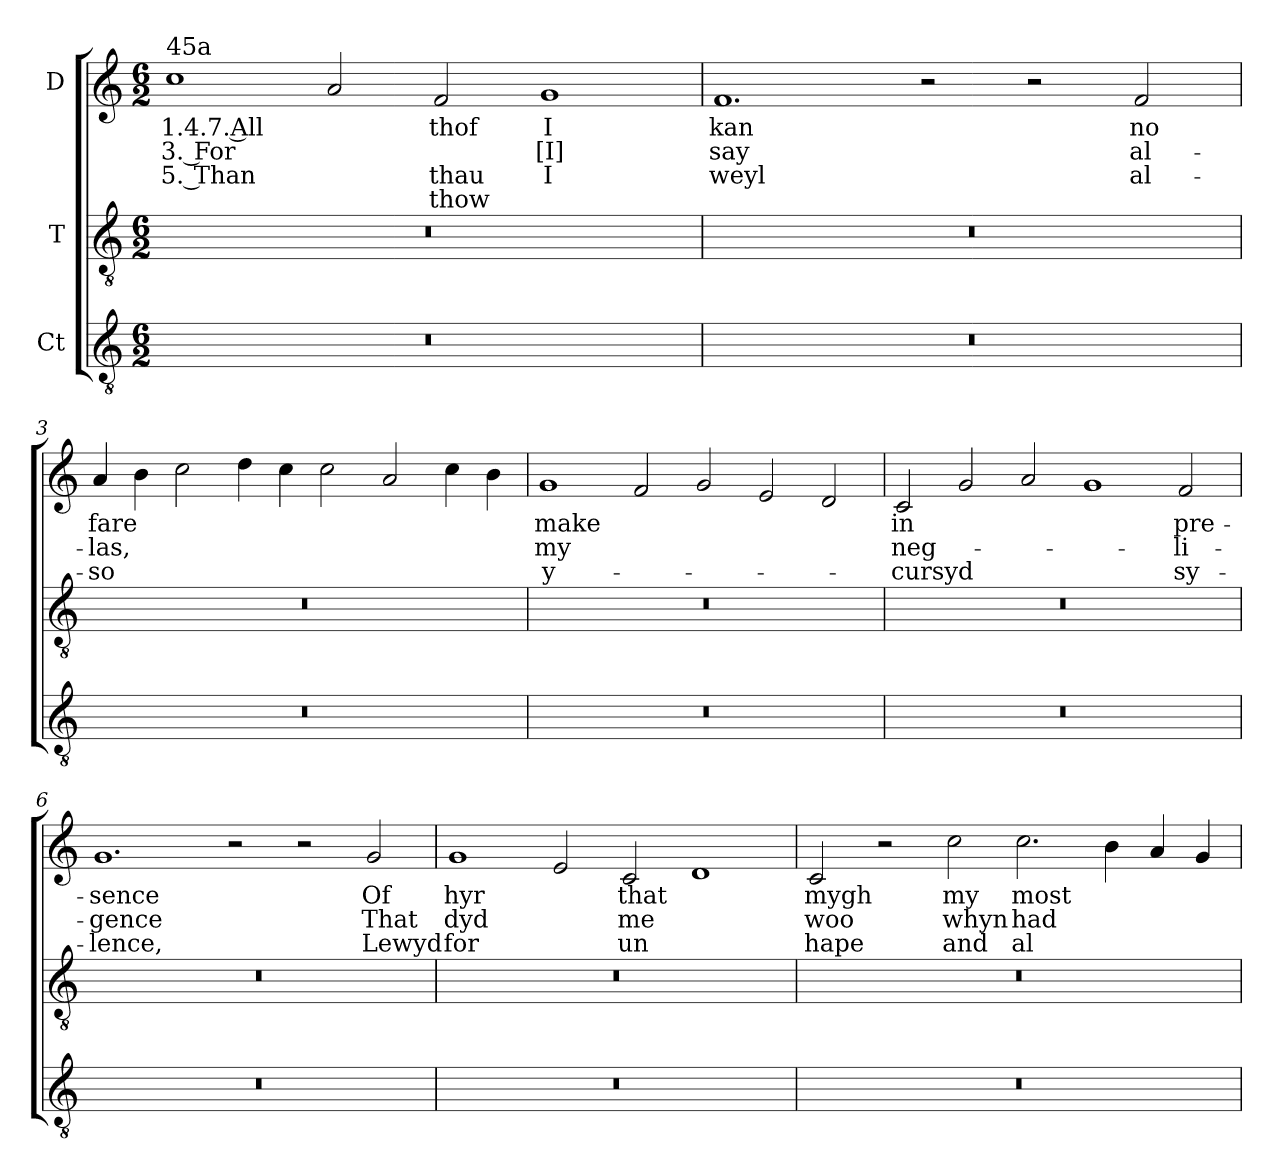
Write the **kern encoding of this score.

**kern	**kern	**kern	**text	**text	**text	**text
*part3	*part2	*part1	*part1	*part1	*part1	*part1
*staff3	*staff2	*staff1	*staff1	*staff1	*staff1	*staff1
*I"Ct	*I"T	*I"D	*	*	*	*
!!LO:PB:g=z
*clefGv2	*clefGv2	*clefG2	*	*	*	*
*ITrd7c12	*ITrd7c12	*ITrd7c12	*	*	*	*
*k[]	*k[]	*k[]	*	*	*	*
*C:	*C:	*C:	*	*	*	*
*M6/2	*M6/2	*M6/2	*	*	*	*
=1	=1	=1	=1	=1	=1	=1
!LO:N:vis=1	!LO:N:vis=1	!	!	!	!	!
!	!	!LO:TX:a:t=45a	!	!	!	!
!	!	!	!LO:LY:b:color=#000000	!LO:LY:b:color=#000000	!LO:LY:b:color=#000000	!
0.r	0.r	1ci\	1.4.7. All	3. For	5. Than	.
!	!	!	!LO:LY:b:color=#000000	!	!	!
.	.	2Ai/	.	.	.	.
!	!	!	!LO:LY:b:color=#000000	!LO:LY:b:color=#000000	!LO:LY:b:color=#000000	!LO:LY:b:color=#000000
.	.	2Fi/	thof	.	thau	thow
!	!	!	!LO:LY:b:color=#000000	!LO:LY:b:color=#000000	!LO:LY:b:color=#000000	!
.	.	1Gi/	I	[I]	I	.
=2	=2	=2	=2	=2	=2	=2
!LO:N:vis=1	!LO:N:vis=1	!	!	!	!	!
!	!	!	!LO:LY:b:color=#000000	!LO:LY:b:color=#000000	!LO:LY:b:color=#000000	!
0.r	0.r	1.Fi/	kan	say	weyl	.
.	.	2r	.	.	.	.
.	.	2r	.	.	.	.
!	!	!	!LO:LY:b:color=#000000	!LO:LY:b:color=#000000	!LO:LY:b:color=#000000	!
.	.	2Fi/	no	al-	al-	.
=3	=3	=3	=3	=3	=3	=3
!LO:N:vis=1	!LO:N:vis=1	!	!	!	!	!
!	!	!	!LO:LY:b:color=#000000	!LO:LY:b:color=#000000	!LO:LY:b:color=#000000	!
0.r	0.r	4Ai/	fare	-las,	-so	.
.	.	4Bi\	.	.	.	.
.	.	2ci\	.	.	.	.
.	.	4di\	.	.	.	.
.	.	4ci\	.	.	.	.
.	.	2ci\	.	.	.	.
.	.	2Ai/	.	.	.	.
.	.	4ci\	.	.	.	.
.	.	4Bi\	.	.	.	.
=4	=4	=4	=4	=4	=4	=4
!LO:N:vis=1	!LO:N:vis=1	!	!	!	!	!
!	!	!	!LO:LY:b:color=#000000	!LO:LY:b:color=#000000	!LO:LY:b:color=#000000	!
0.r	0.r	1Gi/	make	my	y-	.
.	.	2Fi/	.	.	.	.
.	.	2Gi/	.	.	.	.
.	.	2Ei/	.	.	.	.
.	.	2Di/	.	.	.	.
!!LO:LB:g=z
=5	=5	=5	=5	=5	=5	=5
!LO:N:vis=1	!LO:N:vis=1	!	!	!	!	!
!	!	!	!LO:LY:b:color=#000000	!LO:LY:b:color=#000000	!LO:LY:b:color=#000000	!
0.r	0.r	2Ci/	in	neg-	-cursyd	.
.	.	2Gi/	.	.	.	.
.	.	2Ai/	.	.	.	.
.	.	1Gi/	.	.	.	.
!	!	!	!LO:LY:b:color=#000000	!LO:LY:b:color=#000000	!LO:LY:b:color=#000000	!
.	.	2Fi/	pre-	-li-	sy-	.
=6	=6	=6	=6	=6	=6	=6
!LO:N:vis=1	!LO:N:vis=1	!	!	!	!	!
!	!	!	!LO:LY:b:color=#000000	!LO:LY:b:color=#000000	!LO:LY:b:color=#000000	!
0.r	0.r	1.Gi/	-sence	-gence	-lence,	.
.	.	2r	.	.	.	.
.	.	2r	.	.	.	.
!	!	!	!LO:LY:b:color=#000000	!LO:LY:b:color=#000000	!LO:LY:b:color=#000000	!
.	.	2Gi/	Of	That	Lewyd	.
=7	=7	=7	=7	=7	=7	=7
!LO:N:vis=1	!LO:N:vis=1	!	!	!	!	!
!	!	!	!LO:LY:b:color=#000000	!LO:LY:b:color=#000000	!LO:LY:b:color=#000000	!
0.r	0.r	1Gi/	hyr	dyd	for	.
.	.	2Ei/	.	.	.	.
!	!	!	!LO:LY:b:color=#000000	!LO:LY:b:color=#000000	!LO:LY:b:color=#000000	!
.	.	2Ci/	that	me	un	.
.	.	1Di/	.	.	.	.
=8	=8	=8	=8	=8	=8	=8
!LO:N:vis=1	!LO:N:vis=1	!	!	!	!	!
!	!	!	!LO:LY:b:color=#000000	!LO:LY:b:color=#000000	!LO:LY:b:color=#000000	!
0.r	0.r	2Ci/	mygh	woo	hape	.
.	.	2r	.	.	.	.
!	!	!	!LO:LY:b:color=#000000	!LO:LY:b:color=#000000	!LO:LY:b:color=#000000	!
.	.	2ci\	my	whyn	and	.
!	!	!	!LO:LY:b:color=#000000	!LO:LY:b:color=#000000	!LO:LY:b:color=#000000	!
.	.	2.ci\	most	had	al	.
.	.	4Bi\	.	.	.	.
.	.	4Ai/	.	.	.	.
.	.	4Gi/	.	.	.	.
=	=	=	=	=	=	=
*-	*-	*-	*-	*-	*-	*-
